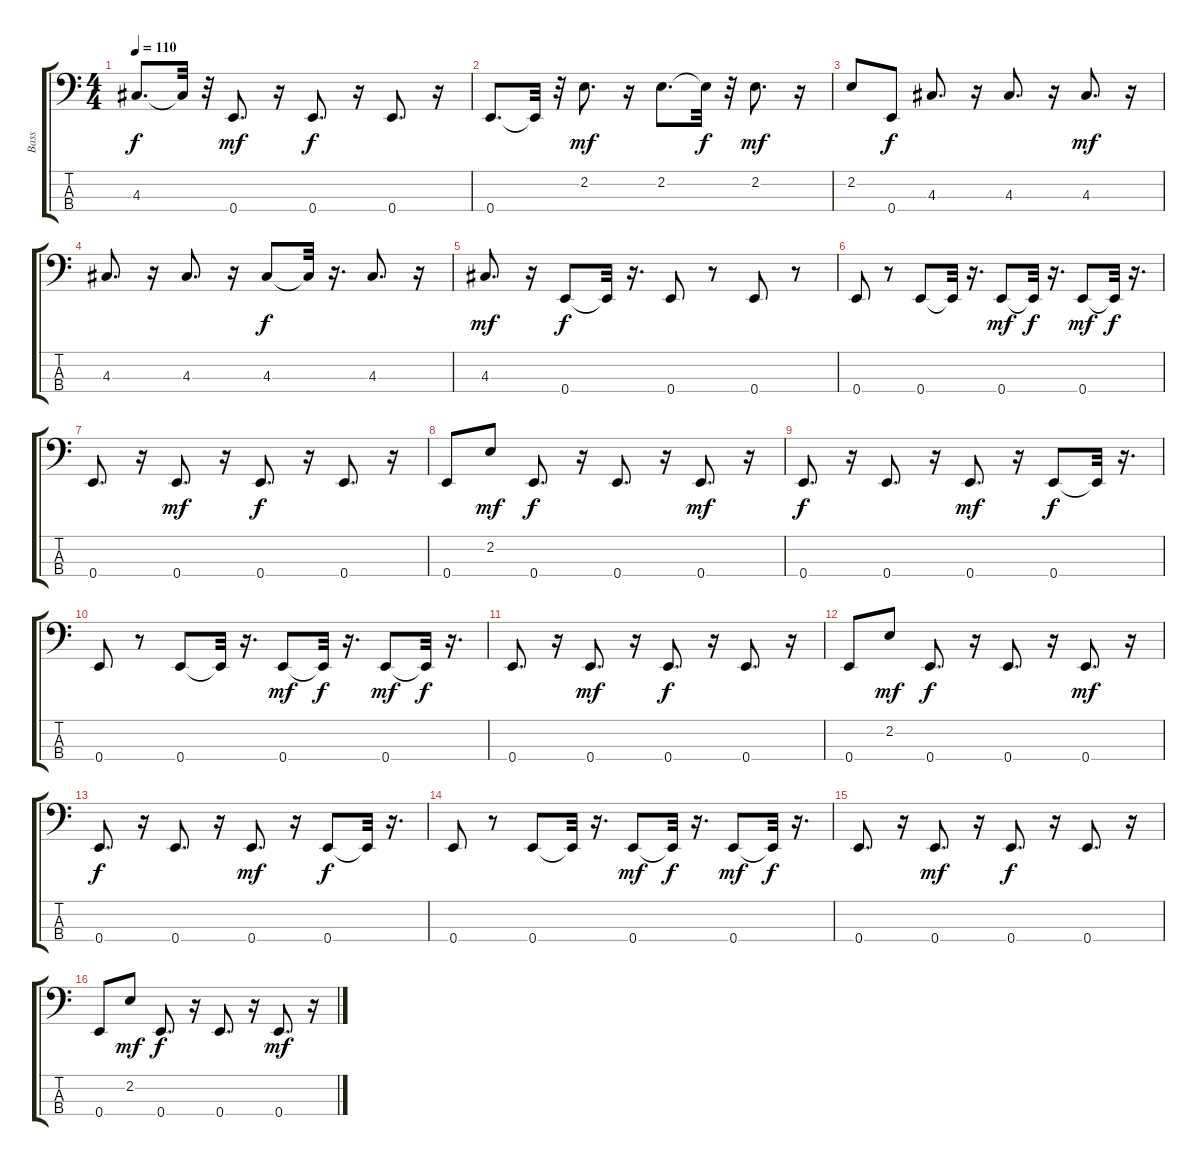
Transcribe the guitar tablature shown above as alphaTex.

\track ("Bass" "Bass") {instrument fretlessbass}
\staff {score tabs}
\tuning (G2 D2 A1 E1) {hide}
\ts (4 4)
\tempo 110
\clef f4
\ks c
4.3.8{d dy f} 4.3{t}.32 r.32 0.4.8{d dy mf} r.16 0.4.8{d dy f} r.16 0.4.8{d} r.16 |
0.4.8{d} 0.4{t}.32 r.32 2.2.8{d dy mf} r.16 2.2.8{d} 2.2{t}.32{dy f} r.32 2.2.8{d dy mf} r.16 |
2.2.8 0.4.8{dy f} 4.3.8{d} r.16 4.3.8{d} r.16 4.3.8{d dy mf} r.16 |
4.3.8{d} r.16 4.3.8{d} r.16 4.3.8{dy f} 4.3{t}.32 r.16{d} 4.3.8{d} r.16 |
4.3.8{d dy mf} r.16 0.4.8{dy f} 0.4{t}.32 r.16{d} 0.4.8 r.8 0.4.8 r.8 |
0.4.8 r.8 0.4.8 0.4{t}.32 r.16{d} 0.4.8{dy mf} 0.4{t}.32{dy f} r.16{d} 0.4.8{dy mf} 0.4{t}.32{dy f} r.16{d} |
0.4.8{d} r.16 0.4.8{d dy mf} r.16 0.4.8{d dy f} r.16 0.4.8{d} r.16 |
0.4.8 2.2.8{dy mf} 0.4.8{d dy f} r.16 0.4.8{d} r.16 0.4.8{d dy mf} r.16 |
0.4.8{d dy f} r.16 0.4.8{d} r.16 0.4.8{d dy mf} r.16 0.4.8{dy f} 0.4{t}.32 r.16{d} |
0.4.8 r.8 0.4.8 0.4{t}.32 r.16{d} 0.4.8{dy mf} 0.4{t}.32{dy f} r.16{d} 0.4.8{dy mf} 0.4{t}.32{dy f} r.16{d} |
0.4.8{d} r.16 0.4.8{d dy mf} r.16 0.4.8{d dy f} r.16 0.4.8{d} r.16 |
0.4.8 2.2.8{dy mf} 0.4.8{d dy f} r.16 0.4.8{d} r.16 0.4.8{d dy mf} r.16 |
0.4.8{d dy f} r.16 0.4.8{d} r.16 0.4.8{d dy mf} r.16 0.4.8{dy f} 0.4{t}.32 r.16{d} |
0.4.8 r.8 0.4.8 0.4{t}.32 r.16{d} 0.4.8{dy mf} 0.4{t}.32{dy f} r.16{d} 0.4.8{dy mf} 0.4{t}.32{dy f} r.16{d} |
0.4.8{d} r.16 0.4.8{d dy mf} r.16 0.4.8{d dy f} r.16 0.4.8{d} r.16 |
0.4.8 2.2.8{dy mf} 0.4.8{d dy f} r.16 0.4.8{d} r.16 0.4.8{d dy mf} r.16
